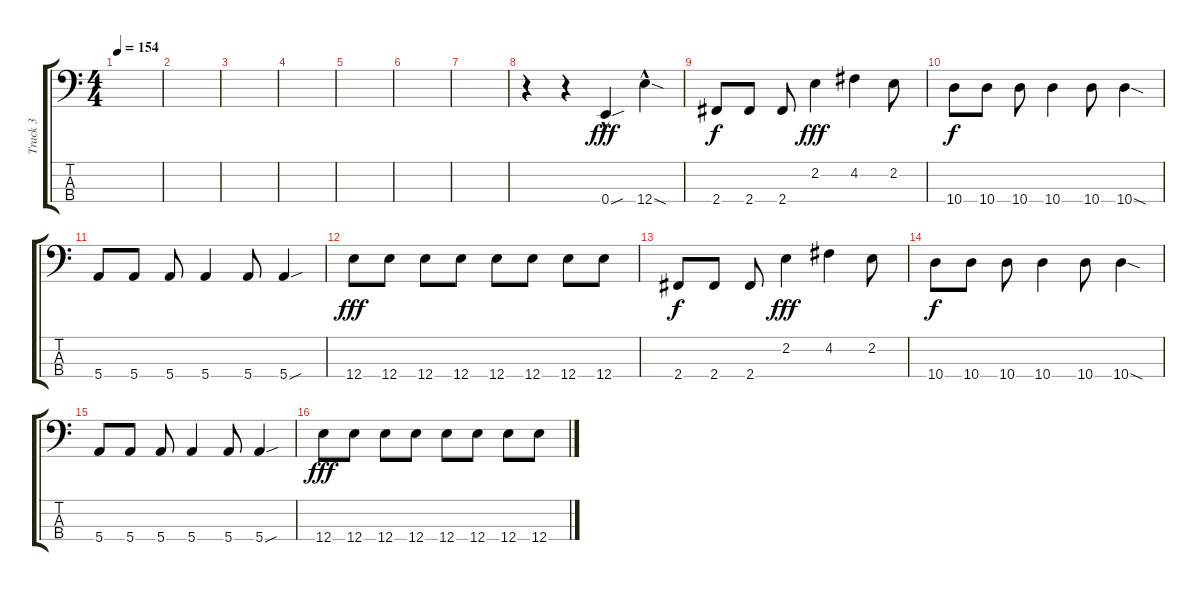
\track ("Track 3" "Track 3") {instrument electricbassfinger}
\staff {score tabs}
\tuning (G2 D2 A1 E1) {hide}
\ts (4 4)
\tempo 154
\clef f4
\ks c
|
|
|
|
|
|
|
r.4 r.4 0.4{sou hac}.4{dy fff} 12.4{sod hac}.4 |
2.4.8{dy f} 2.4.8 2.4.8 2.2.4{dy fff} 4.2.4 2.2.8 |
10.4.8{dy f} 10.4.8 10.4.8 10.4.4 10.4.8 10.4{sod}.4 |
5.4.8 5.4.8 5.4.8 5.4.4 5.4.8 5.4{sou}.4 |
12.4.8{dy fff} 12.4.8 12.4.8 12.4.8 12.4.8 12.4.8 12.4.8 12.4.8 |
2.4.8{dy f} 2.4.8 2.4.8 2.2.4{dy fff} 4.2.4 2.2.8 |
10.4.8{dy f} 10.4.8 10.4.8 10.4.4 10.4.8 10.4{sod}.4 |
5.4.8 5.4.8 5.4.8 5.4.4 5.4.8 5.4{sou}.4 |
12.4.8{dy fff} 12.4.8 12.4.8 12.4.8 12.4.8 12.4.8 12.4.8 12.4.8
